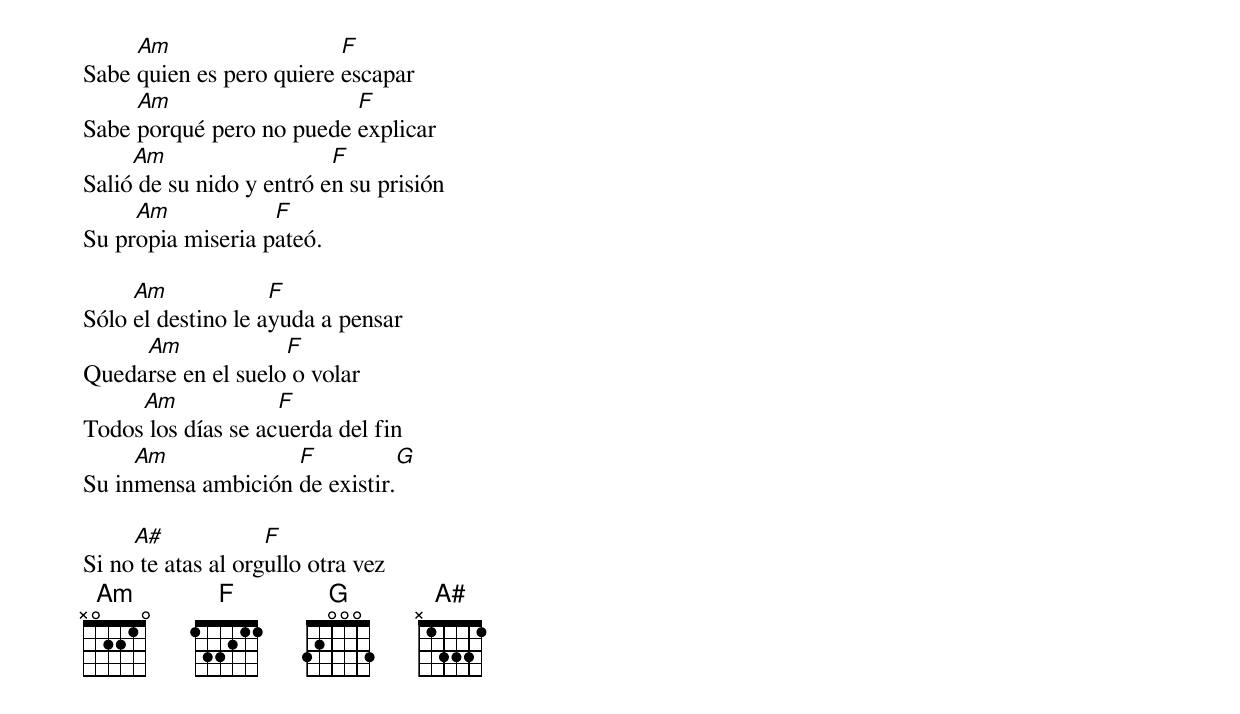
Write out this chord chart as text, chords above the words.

     Am                   F
Sabe quien es pero quiere escapar
     Am                   F
Sabe porqué pero no puede explicar
     Am                   F
Salió de su nido y entró en su prisión
     Am            F
Su propia miseria pateó.

     Am             F
Sólo el destino le ayuda a pensar
     Am             F
Quedarse en el suelo o volar
     Am             F
Todos los días se acuerda del fin
     Am             F           G
Su inmensa ambición de existir.

     A#             F
Si no te atas al orgullo otra vez
